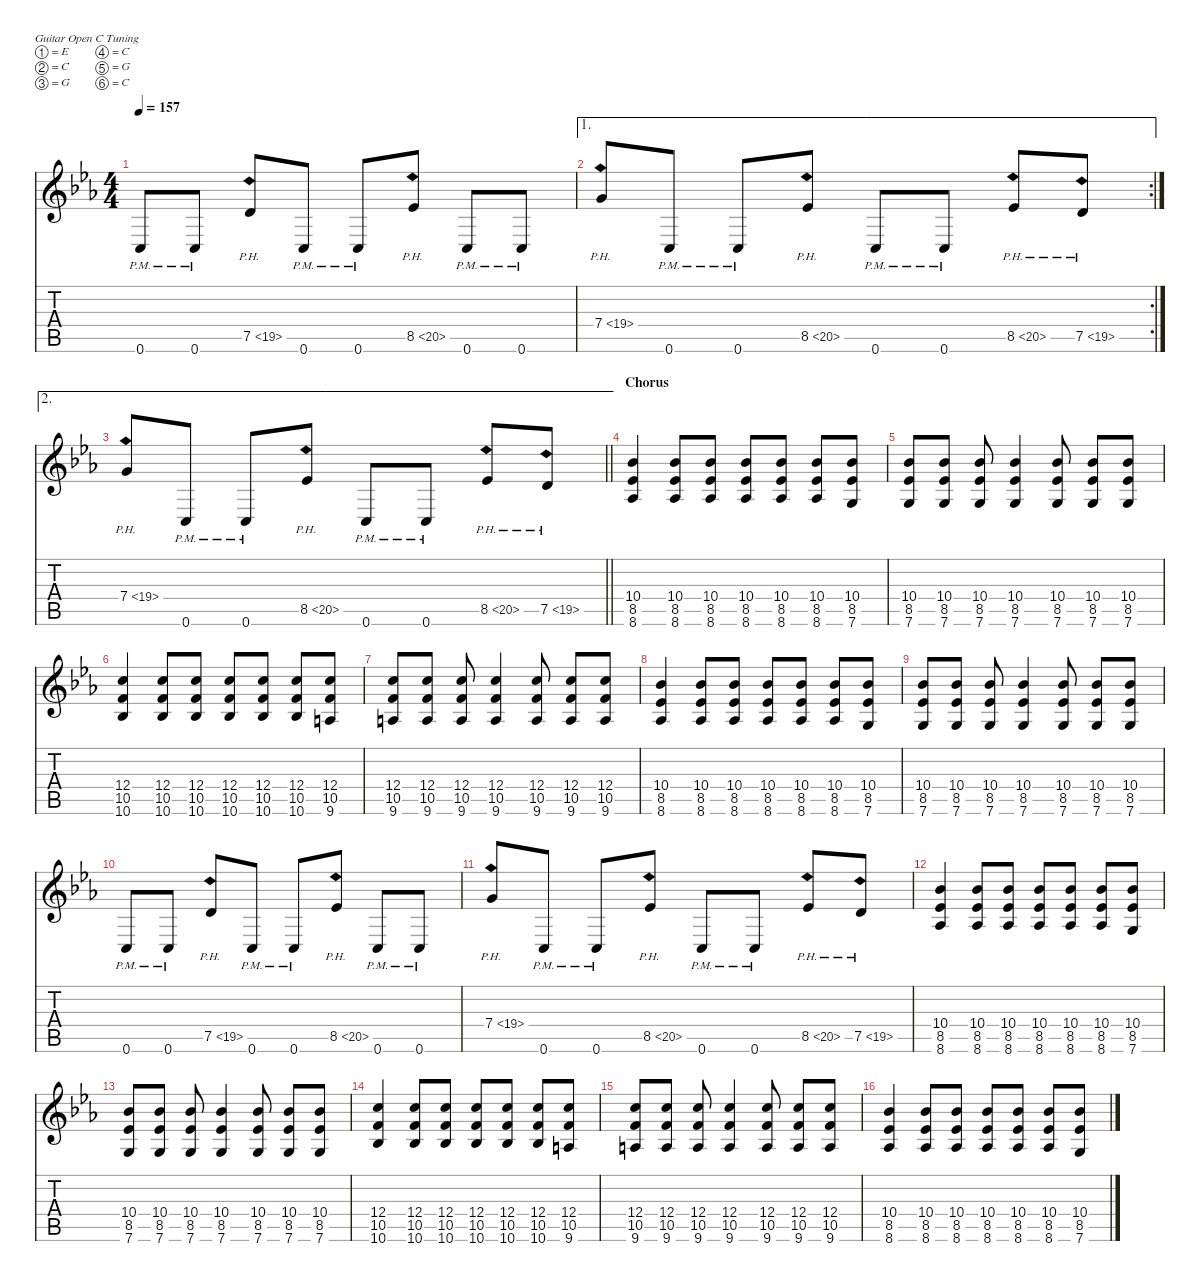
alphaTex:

\defaultSystemsLayout 4
\hideDynamics
\bracketExtendMode nobrackets
\singleTrackTrackNamePolicy hidden
\multiTrackTrackNamePolicy hidden
\firstSystemTrackNameMode fullname
\firstSystemTrackNameOrientation horizontal
\otherSystemsTrackNameOrientation horizontal
\track ("Guitar Two" "dist.guit.") {instrument distortionguitar}
\staff {score tabs}
\tuning (E4 C4 G3 C3 G2 C2)
\ts (4 4)
\tempo 157
\clef g2
\ks cminor
0.6{pm acc forcenatural}.8{dy f beam Up} 0.6{pm acc forcenatural}.8{beam Up} 7.5{ph 12 acc forcenatural}.8{beam Up} 0.6{pm acc forcenatural}.8{beam Up} 0.6{pm acc forcenatural}.8{beam Up} 8.5{ph 12 acc b}.8{beam Up} 0.6{pm acc forcenatural}.8{beam Up} 0.6{pm acc forcenatural}.8{beam Up} |
\ae 1
\rc 2
7.4{ph 12 acc forcenatural}.8{beam Up} 0.6{pm acc forcenatural}.8{beam Up} 0.6{pm acc forcenatural}.8{beam Up} 8.5{ph 12 acc b}.8{beam Up} 0.6{pm acc forcenatural}.8{beam Up} 0.6{pm acc forcenatural}.8{beam Up} 8.5{ph 12 acc b}.8{beam Up} 7.5{ph 12 acc forcenatural}.8{beam Up} |
\ae 2
\barLineRight lightlight
7.4{ph 12 acc forcenatural}.8{beam Up} 0.6{pm acc forcenatural}.8{beam Up} 0.6{pm acc forcenatural}.8{beam Up} 8.5{ph 12 acc b}.8{beam Up} 0.6{pm acc forcenatural}.8{beam Up} 0.6{pm acc forcenatural}.8{beam Up} 8.5{ph 12 acc b}.8{beam Up} 7.5{ph 12 acc forcenatural}.8{beam Up} |
\section ("" "Chorus")
(10.4{acc b} 8.5{acc b} 8.6{acc b}).4{beam Up} (10.4{acc b} 8.5{acc b} 8.6{acc b}).8{beam Up} (10.4{acc b} 8.5{acc b} 8.6{acc b}).8{beam Up} (10.4{acc b} 8.5{acc b} 8.6{acc b}).8{beam Up} (10.4{acc b} 8.5{acc b} 8.6{acc b}).8{beam Up} (10.4{acc b} 8.5{acc b} 8.6{acc b}).8{beam Up} (10.4{acc b} 8.5{acc b} 7.6{acc forcenatural}).8{beam Up} |
(10.4{acc b} 8.5{acc b} 7.6{acc forcenatural}).8{beam Up} (10.4{acc b} 8.5{acc b} 7.6{acc forcenatural}).8{beam Up} (10.4{acc b} 8.5{acc b} 7.6{acc forcenatural}).8{beam Up} (10.4{acc b} 8.5{acc b} 7.6{acc forcenatural}).4{beam Up} (10.4{acc b} 8.5{acc b} 7.6{acc forcenatural}).8{beam Up} (10.4{acc b} 8.5{acc b} 7.6{acc forcenatural}).8{beam Up} (10.4{acc b} 8.5{acc b} 7.6{acc forcenatural}).8{beam Up} |
(12.4{acc forcenatural} 10.5{acc forcenatural} 10.6{acc b}).4{beam Up} (12.4{acc forcenatural} 10.5{acc forcenatural} 10.6{acc b}).8{beam Up} (12.4{acc forcenatural} 10.5{acc forcenatural} 10.6{acc b}).8{beam Up} (12.4{acc forcenatural} 10.5{acc forcenatural} 10.6{acc b}).8{beam Up} (12.4{acc forcenatural} 10.5{acc forcenatural} 10.6{acc b}).8{beam Up} (12.4{acc forcenatural} 10.5{acc forcenatural} 10.6{acc b}).8{beam Up} (12.4{acc forcenatural} 10.5{acc forcenatural} 9.6{acc forcenatural}).8{beam Up} |
(12.4{acc forcenatural} 10.5{acc forcenatural} 9.6{acc forcenatural}).8{beam Up} (12.4{acc forcenatural} 10.5{acc forcenatural} 9.6{acc forcenatural}).8{beam Up} (12.4{acc forcenatural} 10.5{acc forcenatural} 9.6{acc forcenatural}).8{beam Up} (12.4{acc forcenatural} 10.5{acc forcenatural} 9.6{acc forcenatural}).4{beam Up} (12.4{acc forcenatural} 10.5{acc forcenatural} 9.6{acc forcenatural}).8{beam Up} (12.4{acc forcenatural} 10.5{acc forcenatural} 9.6{acc forcenatural}).8{beam Up} (12.4{acc forcenatural} 10.5{acc forcenatural} 9.6{acc forcenatural}).8{beam Up} |
(10.4{acc b} 8.5{acc b} 8.6{acc b}).4{beam Up} (10.4{acc b} 8.5{acc b} 8.6{acc b}).8{beam Up} (10.4{acc b} 8.5{acc b} 8.6{acc b}).8{beam Up} (10.4{acc b} 8.5{acc b} 8.6{acc b}).8{beam Up} (10.4{acc b} 8.5{acc b} 8.6{acc b}).8{beam Up} (10.4{acc b} 8.5{acc b} 8.6{acc b}).8{beam Up} (10.4{acc b} 8.5{acc b} 7.6{acc forcenatural}).8{beam Up} |
(10.4{acc b} 8.5{acc b} 7.6{acc forcenatural}).8{beam Up} (10.4{acc b} 8.5{acc b} 7.6{acc forcenatural}).8{beam Up} (10.4{acc b} 8.5{acc b} 7.6{acc forcenatural}).8{beam Up} (10.4{acc b} 8.5{acc b} 7.6{acc forcenatural}).4{beam Up} (10.4{acc b} 8.5{acc b} 7.6{acc forcenatural}).8{beam Up} (10.4{acc b} 8.5{acc b} 7.6{acc forcenatural}).8{beam Up} (10.4{acc b} 8.5{acc b} 7.6{acc forcenatural}).8{beam Up} |
0.6{pm acc forcenatural}.8{beam Up} 0.6{pm acc forcenatural}.8{beam Up} 7.5{ph 12 acc forcenatural}.8{beam Up} 0.6{pm acc forcenatural}.8{beam Up} 0.6{pm acc forcenatural}.8{beam Up} 8.5{ph 12 acc b}.8{beam Up} 0.6{pm acc forcenatural}.8{beam Up} 0.6{pm acc forcenatural}.8{beam Up} |
7.4{ph 12 acc forcenatural}.8{beam Up} 0.6{pm acc forcenatural}.8{beam Up} 0.6{pm acc forcenatural}.8{beam Up} 8.5{ph 12 acc b}.8{beam Up} 0.6{pm acc forcenatural}.8{beam Up} 0.6{pm acc forcenatural}.8{beam Up} 8.5{ph 12 acc b}.8{beam Up} 7.5{ph 12 acc forcenatural}.8{beam Up} |
(10.4{acc b} 8.5{acc b} 8.6{acc b}).4{beam Up} (10.4{acc b} 8.5{acc b} 8.6{acc b}).8{beam Up} (10.4{acc b} 8.5{acc b} 8.6{acc b}).8{beam Up} (10.4{acc b} 8.5{acc b} 8.6{acc b}).8{beam Up} (10.4{acc b} 8.5{acc b} 8.6{acc b}).8{beam Up} (10.4{acc b} 8.5{acc b} 8.6{acc b}).8{beam Up} (10.4{acc b} 8.5{acc b} 7.6{acc forcenatural}).8{beam Up} |
(10.4{acc b} 8.5{acc b} 7.6{acc forcenatural}).8{beam Up} (10.4{acc b} 8.5{acc b} 7.6{acc forcenatural}).8{beam Up} (10.4{acc b} 8.5{acc b} 7.6{acc forcenatural}).8{beam Up} (10.4{acc b} 8.5{acc b} 7.6{acc forcenatural}).4{beam Up} (10.4{acc b} 8.5{acc b} 7.6{acc forcenatural}).8{beam Up} (10.4{acc b} 8.5{acc b} 7.6{acc forcenatural}).8{beam Up} (10.4{acc b} 8.5{acc b} 7.6{acc forcenatural}).8{beam Up} |
(12.4{acc forcenatural} 10.5{acc forcenatural} 10.6{acc b}).4{beam Up} (12.4{acc forcenatural} 10.5{acc forcenatural} 10.6{acc b}).8{beam Up} (12.4{acc forcenatural} 10.5{acc forcenatural} 10.6{acc b}).8{beam Up} (12.4{acc forcenatural} 10.5{acc forcenatural} 10.6{acc b}).8{beam Up} (12.4{acc forcenatural} 10.5{acc forcenatural} 10.6{acc b}).8{beam Up} (12.4{acc forcenatural} 10.5{acc forcenatural} 10.6{acc b}).8{beam Up} (12.4{acc forcenatural} 10.5{acc forcenatural} 9.6{acc forcenatural}).8{beam Up} |
(12.4{acc forcenatural} 10.5{acc forcenatural} 9.6{acc forcenatural}).8{beam Up} (12.4{acc forcenatural} 10.5{acc forcenatural} 9.6{acc forcenatural}).8{beam Up} (12.4{acc forcenatural} 10.5{acc forcenatural} 9.6{acc forcenatural}).8{beam Up} (12.4{acc forcenatural} 10.5{acc forcenatural} 9.6{acc forcenatural}).4{beam Up} (12.4{acc forcenatural} 10.5{acc forcenatural} 9.6{acc forcenatural}).8{beam Up} (12.4{acc forcenatural} 10.5{acc forcenatural} 9.6{acc forcenatural}).8{beam Up} (12.4{acc forcenatural} 10.5{acc forcenatural} 9.6{acc forcenatural}).8{beam Up} |
(10.4{acc b} 8.5{acc b} 8.6{acc b}).4{beam Up} (10.4{acc b} 8.5{acc b} 8.6{acc b}).8{beam Up} (10.4{acc b} 8.5{acc b} 8.6{acc b}).8{beam Up} (10.4{acc b} 8.5{acc b} 8.6{acc b}).8{beam Up} (10.4{acc b} 8.5{acc b} 8.6{acc b}).8{beam Up} (10.4{acc b} 8.5{acc b} 8.6{acc b}).8{beam Up} (10.4{acc b} 8.5{acc b} 7.6{acc forcenatural}).8{beam Up}
